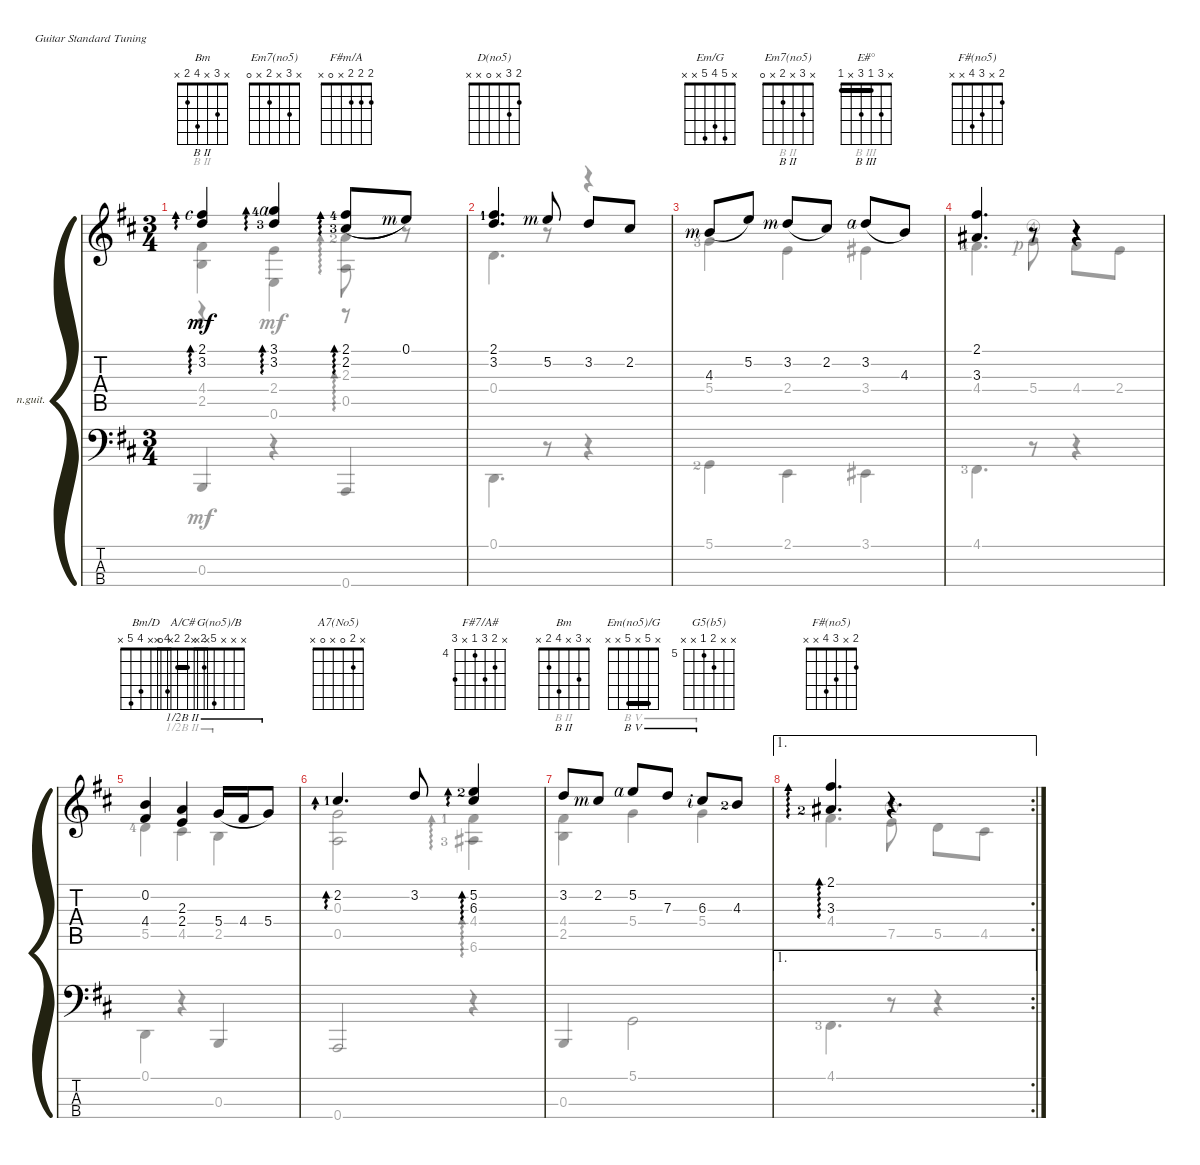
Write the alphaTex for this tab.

\defaultSystemsLayout 4
\firstSystemTrackNameOrientation horizontal
\otherSystemsTrackNameOrientation horizontal
\extendBarLines
\chordDiagramsInScore
\track ("Nylon Guitar" "n.guit.") {multiBarRest instrument acousticguitarnylon}
\staff {score tabs}
\tuning (E4 B3 G3 D3 A2 E2)
\chord ("Bm" 2 3 x 4 2 x) {showdiagram false showfingering false barre 2}
\chord ("Em7(No5)" 3 3 x 2 x 0) {showdiagram false showfingering false}
\chord ("F#m/A" 2 2 2 x 0 x) {showdiagram false showfingering false}
\chord ("D(no5)" 2 3 x 0 x x) {showdiagram false showfingering false}
\chord ("Em/G" x 5 4 5 x x) {showdiagram false showfingering false}
\chord ("Em7(no5)" x 3 x 2 x 0) {showdiagram false showfingering false}
\chord ("E#°" x 3 1 3 x 1) {showdiagram false showfingering false barre 1}
\chord ("F#(no5)" 2 x 3 4 x x) {showdiagram false showfingering false}
\chord ("Bm/D" x 0 x 4 5 x) {showdiagram false showfingering false}
\chord ("A/C#" x x 2 2 4 x) {showdiagram false showfingering false barre 2}
\chord ("G(no5)/B" x x x 5 2 x) {showdiagram false showfingering false}
\chord ("A7(No5)" x 2 0 x 0 x) {showdiagram false showfingering false}
\chord ("F#7/A#" x 5 6 4 x 6) {firstfret 4 showdiagram false showfingering false}
\chord ("Bm" x 3 x 4 2 x) {showdiagram false showfingering false}
\chord ("Em(no5)/G" x 5 x 5 x x) {showdiagram false showfingering false barre 5}
\chord ("G5(b5)" x x 6 5 x x) {firstfret 5 showdiagram false showfingering false}
\voice
\ts (3 4)
\beaming (8 2 2 2)
\tempo (51 hide)
\clef g2
\ks bminor
(2.1{rf 5 acc #} 3.2{acc forcenatural}).4{ad 0 ch "Bm" dy mf instrument acousticguitarnylon barre (2 full) beam Up} (3.1{lf 5 rf 4 acc forcenatural} 3.2{lf 4 acc forcenatural}).4{ad 0 ch "Em7(No5)" beam Up} (2.1{lf 5 acc #} 2.2{lf 4 acc #}).8{ad 0 ch "F#m/A" legatoorigin beam Up} 0.1{rf 3 acc forcenatural}.8{beam Up} |
(3.2{acc forcenatural} 2.1{lf 2 acc #}).4{d ch "D(no5)" beam Up} 5.2{rf 3 acc forcenatural}.8{beam Up} 3.2{acc forcenatural}.8{beam Up} 2.2{acc #}.8{beam Up} |
4.3{rf 3 acc forcenatural}.8{ch "Em/G" legatoorigin beam Up} 5.2{acc forcenatural}.8{beam Up} 3.2{rf 3 acc forcenatural}.8{ch "Em7(no5)" legatoorigin barre (2 full) beam Up} 2.2{acc #}.8{beam Up} 3.2{rf 4 acc forcenatural}.8{ch "E#°" legatoorigin barre (3 full) beam Up} 4.3{acc forcenatural}.8{beam Up} |
(2.1{acc #} 3.3{acc #}).4{d ch "F#(no5)" beam Up} r.8{beam Up} r.4{beam Up} |
(0.2{acc forcenatural} 4.4{acc #}).4{ch "Bm/D" beam Up} (2.4{acc forcenatural} 2.3{acc forcenatural}).4{ch "A/C#" barre (2 half) beam Up} 5.4{acc forcenatural}.16{ch "G(no5)/B" legatoorigin barre (2 half) beam Up} 4.4{acc #}.16{legatoorigin barre (2 half) beam Up} 5.4{acc forcenatural}.8{barre (2 half) beam Up} |
2.2{lf 2 acc #}.4{d ad 0 ch "A7(No5)" beam Up} 3.2{acc forcenatural}.8{beam Up} (5.2{lf 3 acc forcenatural} 6.3{acc #}).4{ad 0 ch "F#7/A#" beam Up} |
3.2{acc forcenatural}.8{ch "Bm" barre (2 full) beam Up} 2.2{rf 3 acc #}.8{beam Up} 5.2{rf 4 acc forcenatural}.8{ch "Em(no5)/G" barre (5 full) beam Up} 7.3{acc forcenatural}.8{barre (5 full) beam Up} 6.3{rf 2 acc #}.8{ch "G5(b5)" barre (5 full) beam Up} 4.3{lf 3 acc forcenatural}.8{beam Up} |
\ae 1
\rc 2
(2.1{acc #} 3.3{lf 3 acc #}).4{d ad 0 ch "F#(no5)" beam Up} r.4{d beam Up}
\voice
\clef g2
\ottava regular
\simile none
\ks bminor
(4.4{acc #} 2.5{acc forcenatural}).4{dy mf barre (2 full) beam Down} 2.4{acc forcenatural}.4{beam Down} (0.5{acc forcenatural} 2.3{lf 3 acc forcenatural}).8{ad 0 beam Down} r.8{beam Down} |
0.4{acc forcenatural}.4{d beam Down} r.8{beam Down} r.4{beam Down} |
5.4{lf 4 acc forcenatural}.4{beam Down} 2.4{acc forcenatural}.4{barre (2 full) beam Down} 3.4{acc #}.4{barre (3 full) beam Down} |
4.4{lf 5 acc #}.4{d beam Down} 5.4{string rf 1 acc forcenatural}.8{beam Down} 4.4{acc #}.8{beam Down} 2.4{acc forcenatural}.8{beam Down} |
5.5{lf 5 acc forcenatural}.4{beam Down} 4.5{acc #}.4{barre (2 half) beam Down} 2.5{acc forcenatural}.4{barre (2 half) beam Down} |
(0.3{acc forcenatural} 0.5{acc forcenatural}).2{beam Down} (4.4{lf 2 acc #} 6.6{lf 4 acc #}).4{ad 0 beam Down} |
(2.5{acc forcenatural} 4.4{acc #}).4{barre (2 full) beam Down} 5.4{acc forcenatural}.4{barre (5 full) beam Down} 5.4{acc forcenatural}.4{barre (5 full) beam Down} |
4.4{acc #}.4{d beam Down} 7.5{string acc forcenatural}.8{beam Down} 5.5{acc forcenatural}.8{beam Down} 4.5{acc #}.8{beam Down}
\voice
\clef g2
\ottava regular
\simile none
\ks bminor
r.4{dy mf beam Down} 0.6{acc forcenatural}.4{beam Down} r.8{beam Down} r.8{beam Down} |
|
|
|
|
|
|
\staff {score tabs}
\tuning (D2 C2 B1 A1)
\displaytranspose 0
\voice
\clef f4
\ottava regular
\simile none
\ks bminor
|
|
|
|
|
|
|
\voice
\clef f4
\ottava regular
\simile none
\ks bminor
|
|
|
|
|
|
|
\voice
\clef f4
\ottava regular
\simile none
\ks bminor
0.3{acc forcenatural}.4{dy mf beam Up} r.4{beam Up} 0.4{acc forcenatural}.4{beam Up} |
0.1{acc forcenatural}.4{d beam Down} r.8{beam Down} r.4{beam Down} |
5.1{lf 3 acc forcenatural}.4{beam Down} 2.1{acc forcenatural}.4{beam Down} 3.1{acc #}.4{beam Down} |
4.1{lf 4 acc #}.4{d beam Down} r.8{beam Down} r.4{beam Down} |
0.1{acc forcenatural}.4{beam Down} r.4{beam Down} 0.3{acc forcenatural}.4{beam Up} |
0.4{acc forcenatural}.2{beam Up} r.4{beam Up} |
0.3{acc forcenatural}.4{beam Up} 5.1{acc forcenatural}.2{beam Down} |
4.1{lf 4 acc #}.4{d beam Down} r.8{beam Down} r.4{beam Down}
